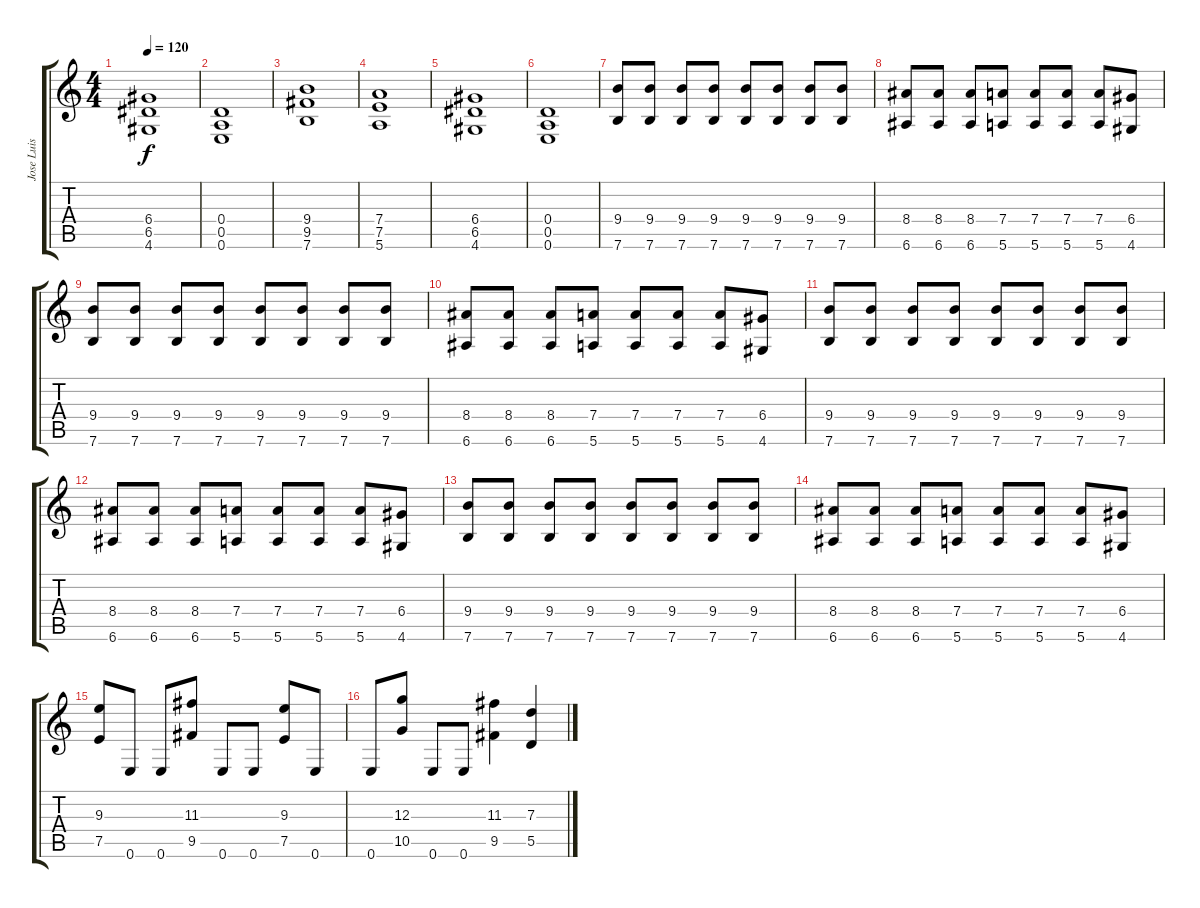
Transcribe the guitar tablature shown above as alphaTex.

\track ("Jose Luis" "Jose Luis") {instrument overdrivenguitar}
\staff {score tabs}
\tuning (E4 B3 G3 D3 A2 E2) {hide}
\ts (4 4)
\tempo 120
\clef g2
\ks c
(6.4 6.5 4.6).1{dy f} |
(0.4 0.5 0.6).1 |
(9.4 9.5 7.6).1 |
(7.4 7.5 5.6).1 |
(6.4 6.5 4.6).1 |
(0.4 0.5 0.6).1 |
(9.4 7.6).8 (9.4 7.6).8 (9.4 7.6).8 (9.4 7.6).8 (9.4 7.6).8 (9.4 7.6).8 (9.4 7.6).8 (9.4 7.6).8 |
(8.4 6.6).8 (8.4 6.6).8 (8.4 6.6).8 (7.4 5.6).8 (7.4 5.6).8 (7.4 5.6).8 (7.4 5.6).8 (6.4 4.6).8 |
(9.4 7.6).8 (9.4 7.6).8 (9.4 7.6).8 (9.4 7.6).8 (9.4 7.6).8 (9.4 7.6).8 (9.4 7.6).8 (9.4 7.6).8 |
(8.4 6.6).8 (8.4 6.6).8 (8.4 6.6).8 (7.4 5.6).8 (7.4 5.6).8 (7.4 5.6).8 (7.4 5.6).8 (6.4 4.6).8 |
(9.4 7.6).8 (9.4 7.6).8 (9.4 7.6).8 (9.4 7.6).8 (9.4 7.6).8 (9.4 7.6).8 (9.4 7.6).8 (9.4 7.6).8 |
(8.4 6.6).8 (8.4 6.6).8 (8.4 6.6).8 (7.4 5.6).8 (7.4 5.6).8 (7.4 5.6).8 (7.4 5.6).8 (6.4 4.6).8 |
(9.4 7.6).8 (9.4 7.6).8 (9.4 7.6).8 (9.4 7.6).8 (9.4 7.6).8 (9.4 7.6).8 (9.4 7.6).8 (9.4 7.6).8 |
(8.4 6.6).8 (8.4 6.6).8 (8.4 6.6).8 (7.4 5.6).8 (7.4 5.6).8 (7.4 5.6).8 (7.4 5.6).8 (6.4 4.6).8 |
(9.3 7.5).8 0.6.8 0.6.8 (11.3 9.5).8 0.6.8 0.6.8 (9.3 7.5).8 0.6.8 |
0.6.8 (12.3 10.5).8 0.6.8 0.6.8 (11.3 9.5).4 (7.3 5.5).4
